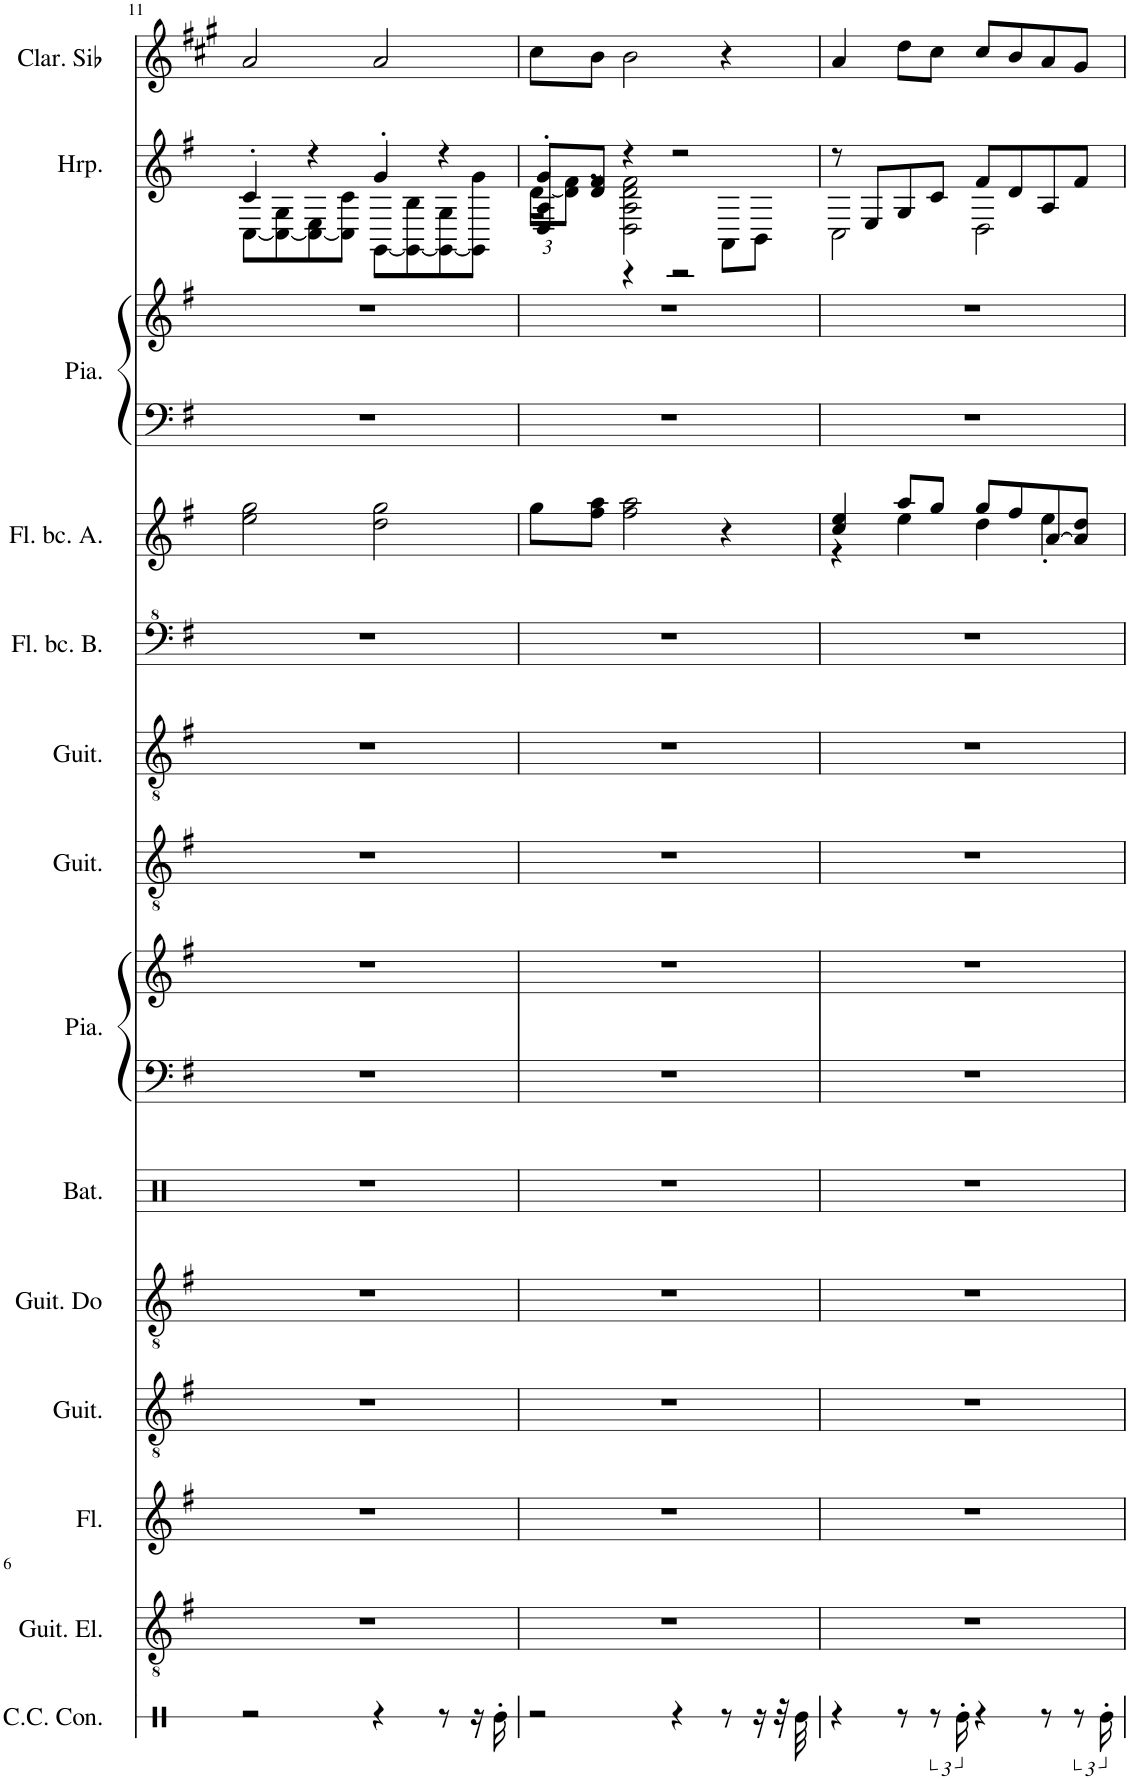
**kern	**kern	**kern	**kern	**kern	**kern	**kern	**kern	**kern	**kern	**kern	**kern	**kern	**kern	**kern	**kern
*part14	*part13	*part12	*part11	*part10	*part9	*part8	*part8	*part7	*part6	*part5	*part4	*part3	*part3	*part2	*part1
*staff16	*staff15	*staff14	*staff13	*staff12	*staff11	*staff10	*staff9	*staff8	*staff7	*staff6	*staff5	*staff4	*staff3	*staff2	*staff1
*I"Caisse claire de concert, Guitar Fret Noise	*I"Guitare électrique, Distortion Guitar	*I"Flûte	*I"Guitare acoustique, Acoustic Guitar (steel)	*I"Guitare Contra, Electric Guitar (muted)	*I"Batterie, Drums	*I"Piano	*	*I"Guitare acoustique, Acoustic Guitar (steel)	*I"Guitare acoustique, Electric Guitar (muted)	*I"Flûte à bec Basse, Recorder	*I"Flûte à bec Alto, Recorder	*I"Piano	*	*I"Harpe	*I"Clarinette en Sib
*I'C.C. Con.	*I'Guit. El.	*I'Fl.	*I'Guit.	*	*I'Bat.	*I'Pia.	*	*I'Guit.	*I'Guit.	*I'Fl. bc. B.	*I'Fl. bc. A.	*I'Pia.	*	*I'Hrp.	*I'Clar. Sib
!!LO:PB:g=z
*clefX	*clefGv2	*clefG2	*clefGv2	*clefGv2	*clefX	*clefF4	*clefG2	*clefGv2	*clefGv2	*clefF^4	*clefG2	*clefF4	*clefG2	*clefG2	*clefG2
*	*	*	*	*	*	*	*	*	*	*	*	*	*	*	*Trd1c2
*k[f#]	*k[f#]	*k[f#]	*k[f#]	*k[f#]	*k[]	*k[f#]	*k[f#]	*k[f#]	*k[f#]	*k[f#]	*k[f#]	*k[f#]	*k[f#]	*k[f#]	*k[f#c#g#]
*M4/4	*M4/4	*M4/4	*M4/4	*M4/4	*M4/4	*M4/4	*M4/4	*M4/4	*M4/4	*M4/4	*M4/4	*M4/4	*M4/4	*M4/4	*M4/4
=11	=11	=11	=11	=11	=11	=11	=11	=11	=11	=11	=11	=11	=11	=11	=11
*	*	*	*	*	*	*	*	*	*	*	*	*	*	*^	*
2r	1r	1r	1r	1r	1r	1r	1r	1r	1r	1r	2ee\ 2gg\	1r	1r	4c'/	[8C\L	2a/
.	.	.	.	.	.	.	.	.	.	.	.	.	.	.	8C\_ 8G\	.
.	.	.	.	.	.	.	.	.	.	.	.	.	.	4r	8C\_ 8E\	.
.	.	.	.	.	.	.	.	.	.	.	.	.	.	.	8C\] 8c\J	.
4r	.	.	.	.	.	.	.	.	.	.	2dd\ 2gg\	.	.	4g'/	[8GG\L	2a/
.	.	.	.	.	.	.	.	.	.	.	.	.	.	.	8GG\_ 8B\	.
8r	.	.	.	.	.	.	.	.	.	.	.	.	.	4r	8GG\_ 8G\	.
16r	.	.	.	.	.	.	.	.	.	.	.	.	.	.	8GG\] 8g\J	.
16Re'\	.	.	.	.	.	.	.	.	.	.	.	.	.	.	.	.
=12	=12	=12	=12	=12	=12	=12	=12	=12	=12	=12	=12	=12	=12	=12	=12	=12
*	*	*	*	*	*	*	*	*	*	*	*	*	*	*	*Xbrackettup	*
*	*	*	*	*	*	*	*	*	*	*	*	*	*	*	*^	*
2r	1r	1r	1r	1r	1r	1r	1r	1r	1r	1r	8gg\L	1r	1r	8g'/L	[24d\KL	4D/ 4A/	8cc#\L
.	.	.	.	.	.	.	.	.	.	.	.	.	.	.	12d\] 12f#\J	.	.
.	.	.	.	.	.	.	.	.	.	.	8ff#\ 8aa\J	.	.	8d/ 8f#/J	8r	.	8b\J
.	.	.	.	.	.	.	.	.	.	.	2ff#\ 2aa\	.	.	4r	2D\ 2A\ 2d\ 2f#\	4r	2b\
4r	.	.	.	.	.	.	.	.	.	.	.	.	.	2r	.	2r	.
8r	.	.	.	.	.	.	.	.	.	.	4r	.	.	.	8AA\L	.	4r
16r	.	.	.	.	.	.	.	.	.	.	.	.	.	.	8BB\J	.	.
32r	.	.	.	.	.	.	.	.	.	.	.	.	.	.	.	.	.
32Re\	.	.	.	.	.	.	.	.	.	.	.	.	.	.	.	.	.
*	*	*	*	*	*	*	*	*	*	*	*	*	*	*	*v	*v	*
=13	=13	=13	=13	=13	=13	=13	=13	=13	=13	=13	=13	=13	=13	=13	=13	=13
*	*	*	*	*	*	*	*	*	*	*	*^	*	*	*	*	*
4r	1r	1r	1r	1r	1r	1r	1r	1r	1r	1r	4cc/ 4ee/	4r	1r	1r	8r	2C\	4a/
.	.	.	.	.	.	.	.	.	.	.	.	.	.	.	8E/L	.	.
8r	.	.	.	.	.	.	.	.	.	.	8aa/L	4ee\	.	.	8G/	.	8dd\L
12r	.	.	.	.	.	.	.	.	.	.	8gg/J	.	.	.	8c/J	.	8cc#\J
24Re'\	.	.	.	.	.	.	.	.	.	.	.	.	.	.	.	.	.
4r	.	.	.	.	.	.	.	.	.	.	8gg/L	4dd\	.	.	8f#/L	2D\	8cc#/L
.	.	.	.	.	.	.	.	.	.	.	8ff#/	.	.	.	8d/	.	8b/
8r	.	.	.	.	.	.	.	.	.	.	[8a/	4ee'\	.	.	8A/	.	8a/
12r	.	.	.	.	.	.	.	.	.	.	8a/] 8dd/J	.	.	.	8f#/J	.	8g#/J
24Re'\	.	.	.	.	.	.	.	.	.	.	.	.	.	.	.	.	.
*	*	*	*	*	*	*	*	*	*	*	*v	*v	*	*	*v	*v	*
=	=	=	=	=	=	=	=	=	=	=	=	=	=	=	=
*-	*-	*-	*-	*-	*-	*-	*-	*-	*-	*-	*-	*-	*-	*-	*-
